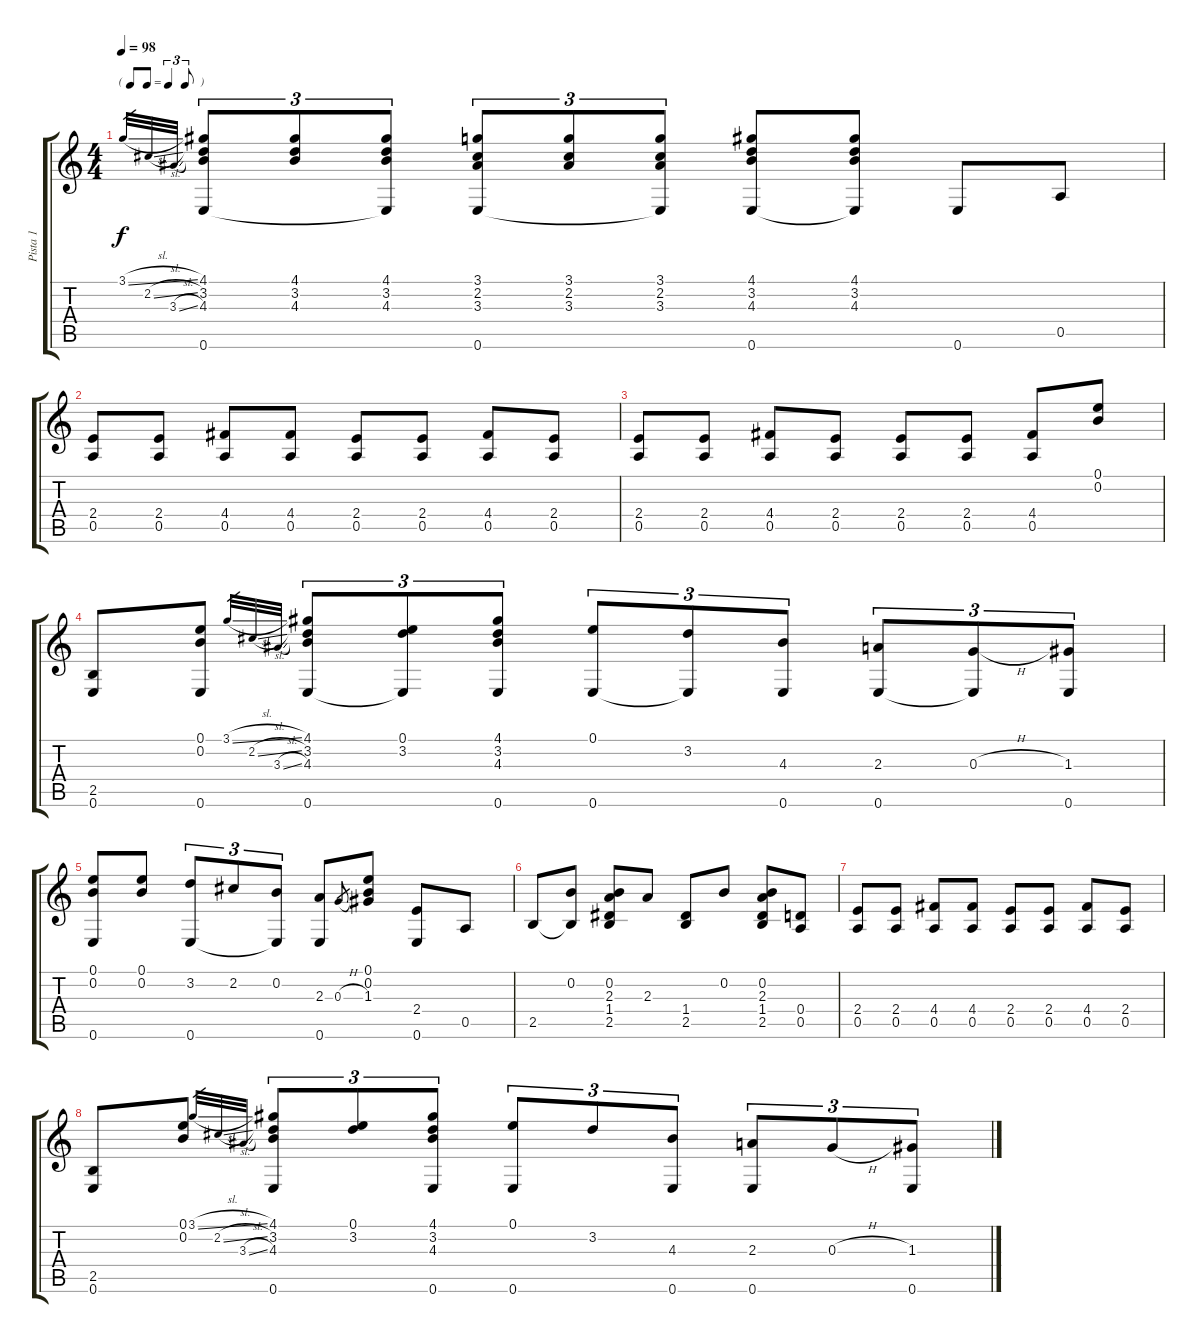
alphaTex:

\track ("Pista 1" "Pista 1") {instrument acousticguitarnylon}
\staff {score tabs}
\tuning (E4 B3 G3 D3 A2 E2) {hide}
\ts (4 4)
\tf triplet8th
\tempo 98
\clef g2
\ks c
3.1{sl}.32{gr dy f} 2.2{sl}.32{gr} 3.3{sl}.32{gr} (4.1 3.2 4.3 0.6).8{tu (3 2)} (4.1 3.2 4.3).8{tu (3 2)} (4.1 3.2 4.3 0.6{t}).8{tu (3 2)} (3.1 2.2 3.3 0.6).8{tu (3 2)} (3.1 2.2 3.3).8{tu (3 2)} (3.1 2.2 3.3 0.6{t}).8{tu (3 2)} (4.1 3.2 4.3 0.6).8 (4.1 3.2 4.3 0.6{t}).8 0.6.8 0.5.8 |
(2.4 0.5).8 (2.4 0.5).8 (4.4 0.5).8 (4.4 0.5).8 (2.4 0.5).8 (2.4 0.5).8 (4.4 0.5).8 (2.4 0.5).8 |
(2.4 0.5).8 (2.4 0.5).8 (4.4 0.5).8 (2.4 0.5).8 (2.4 0.5).8 (2.4 0.5).8 (4.4 0.5).8 (0.1 0.2).8 |
(2.5 0.6).8 (0.1 0.2 0.6).8 3.1{sl}.32{gr} 2.2{sl}.32{gr} 3.3{sl}.32{gr} (4.1 3.2 4.3 0.6).8{tu (3 2)} (0.1 3.2 0.6{t}).8{tu (3 2)} (4.1 3.2 4.3 0.6).8{tu (3 2)} (0.1 0.6).8{tu (3 2)} (3.2 0.6{t}).8{tu (3 2)} (4.3 0.6).8{tu (3 2)} (2.3 0.6).8{tu (3 2)} (0.3{h} 0.6{t}).8{tu (3 2)} (1.3 0.6).8{tu (3 2)} |
(0.1 0.2 0.6).8 (0.1 0.2).8 (3.2 0.6).8{tu (3 2)} 2.2.8{tu (3 2)} (0.2 0.6{t}).8{tu (3 2)} (2.3 0.6).8 0.3{h}.8{gr} (0.1 0.2 1.3).8 (2.4 0.6).8 0.5.8 |
2.5.8 (0.2 2.5{t}).8 (0.2 2.3 1.4 2.5).8 2.3.8 (1.4 2.5).8 0.2.8 (0.2 2.3 1.4 2.5).8 (0.4 0.5).8 |
(2.4 0.5).8 (2.4 0.5).8 (4.4 0.5).8 (4.4 0.5).8 (2.4 0.5).8 (2.4 0.5).8 (4.4 0.5).8 (2.4 0.5).8 |
(2.5 0.6).8 (0.1 0.2).8 3.1{sl}.32{gr} 2.2{sl}.32{gr} 3.3{sl}.32{gr} (4.1 3.2 4.3 0.6).8{tu (3 2)} (0.1 3.2).8{tu (3 2)} (4.1 3.2 4.3 0.6).8{tu (3 2)} (0.1 0.6).8{tu (3 2)} 3.2.8{tu (3 2)} (4.3 0.6).8{tu (3 2)} (2.3 0.6).8{tu (3 2)} 0.3{h}.8{tu (3 2)} (1.3 0.6).8{tu (3 2)}
